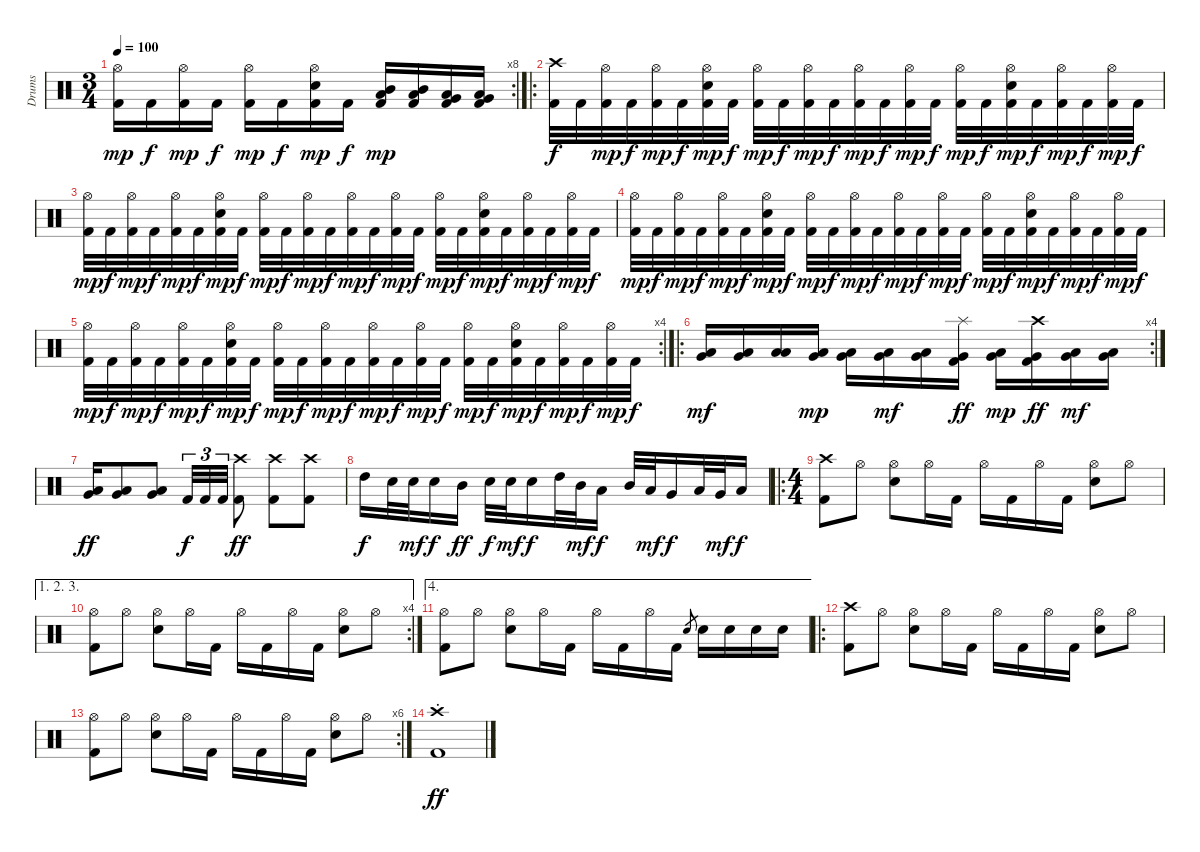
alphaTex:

\track ("Drums" "Drums") {instrument percussion}
\staff {score}
\articulation defaults
\rc 8
\ts (3 4)
\tempo 100
\clef neutral
\ks c
("Hi-Hat (open)" "Kick (hit) 2").16{dy mp} "Kick (hit) 2".16{dy f} ("Hi-Hat (open)" "Kick (hit) 2").16{dy mp} "Kick (hit) 2".16{dy f} ("Hi-Hat (open)" "Kick (hit) 2").16{dy mp} "Kick (hit) 2".16{dy f} ("Hi-Hat (open)" "Electric Snare (hit)" "Kick (hit) 2").16{dy mp} "Kick (hit) 2".16{dy f} ("Mid Tom (hit)" "Low Tom (hit)" "Kick (hit) 2").16{dy mp} ("Mid Tom (hit)" "Low Tom (hit)" "Kick (hit) 2").16 ("Low Tom (hit)" "Very Low Tom (hit)" "Kick (hit) 2").16 ("Very Low Tom (hit)" "Low Floor Tom (hit)" "Kick (hit) 2").16 |
\ro
("Crash high (hit)" "Kick (hit) 2").32{dy f} "Kick (hit) 2".32 ("Hi-Hat (open)" "Kick (hit) 2").32{dy mp} "Kick (hit) 2".32{dy f} ("Hi-Hat (open)" "Kick (hit) 2").32{dy mp} "Kick (hit) 2".32{dy f} ("Hi-Hat (open)" "Electric Snare (hit)" "Kick (hit) 2").32{dy mp} "Kick (hit) 2".32{dy f} ("Hi-Hat (open)" "Kick (hit) 2").32{dy mp} "Kick (hit) 2".32{dy f} ("Hi-Hat (open)" "Kick (hit) 2").32{dy mp} "Kick (hit) 2".32{dy f} ("Hi-Hat (open)" "Kick (hit) 2").32{dy mp} "Kick (hit) 2".32{dy f} ("Hi-Hat (open)" "Kick (hit) 2").32{dy mp} "Kick (hit) 2".32{dy f} ("Hi-Hat (open)" "Kick (hit) 2").32{dy mp} "Kick (hit) 2".32{dy f} ("Hi-Hat (open)" "Electric Snare (hit)" "Kick (hit) 2").32{dy mp} "Kick (hit) 2".32{dy f} ("Hi-Hat (open)" "Kick (hit) 2").32{dy mp} "Kick (hit) 2".32{dy f} ("Hi-Hat (open)" "Kick (hit) 2").32{dy mp} "Kick (hit) 2".32{dy f} |
("Hi-Hat (open)" "Kick (hit) 2").32{dy mp} "Kick (hit) 2".32{dy f} ("Hi-Hat (open)" "Kick (hit) 2").32{dy mp} "Kick (hit) 2".32{dy f} ("Hi-Hat (open)" "Kick (hit) 2").32{dy mp} "Kick (hit) 2".32{dy f} ("Hi-Hat (open)" "Electric Snare (hit)" "Kick (hit) 2").32{dy mp} "Kick (hit) 2".32{dy f} ("Hi-Hat (open)" "Kick (hit) 2").32{dy mp} "Kick (hit) 2".32{dy f} ("Hi-Hat (open)" "Kick (hit) 2").32{dy mp} "Kick (hit) 2".32{dy f} ("Hi-Hat (open)" "Kick (hit) 2").32{dy mp} "Kick (hit) 2".32{dy f} ("Hi-Hat (open)" "Kick (hit) 2").32{dy mp} "Kick (hit) 2".32{dy f} ("Hi-Hat (open)" "Kick (hit) 2").32{dy mp} "Kick (hit) 2".32{dy f} ("Hi-Hat (open)" "Electric Snare (hit)" "Kick (hit) 2").32{dy mp} "Kick (hit) 2".32{dy f} ("Hi-Hat (open)" "Kick (hit) 2").32{dy mp} "Kick (hit) 2".32{dy f} ("Hi-Hat (open)" "Kick (hit) 2").32{dy mp} "Kick (hit) 2".32{dy f} |
("Hi-Hat (open)" "Kick (hit) 2").32{dy mp} "Kick (hit) 2".32{dy f} ("Hi-Hat (open)" "Kick (hit) 2").32{dy mp} "Kick (hit) 2".32{dy f} ("Hi-Hat (open)" "Kick (hit) 2").32{dy mp} "Kick (hit) 2".32{dy f} ("Hi-Hat (open)" "Electric Snare (hit)" "Kick (hit) 2").32{dy mp} "Kick (hit) 2".32{dy f} ("Hi-Hat (open)" "Kick (hit) 2").32{dy mp} "Kick (hit) 2".32{dy f} ("Hi-Hat (open)" "Kick (hit) 2").32{dy mp} "Kick (hit) 2".32{dy f} ("Hi-Hat (open)" "Kick (hit) 2").32{dy mp} "Kick (hit) 2".32{dy f} ("Hi-Hat (open)" "Kick (hit) 2").32{dy mp} "Kick (hit) 2".32{dy f} ("Hi-Hat (open)" "Kick (hit) 2").32{dy mp} "Kick (hit) 2".32{dy f} ("Hi-Hat (open)" "Electric Snare (hit)" "Kick (hit) 2").32{dy mp} "Kick (hit) 2".32{dy f} ("Hi-Hat (open)" "Kick (hit) 2").32{dy mp} "Kick (hit) 2".32{dy f} ("Hi-Hat (open)" "Kick (hit) 2").32{dy mp} "Kick (hit) 2".32{dy f} |
\rc 4
("Hi-Hat (open)" "Kick (hit) 2").32{dy mp} "Kick (hit) 2".32{dy f} ("Hi-Hat (open)" "Kick (hit) 2").32{dy mp} "Kick (hit) 2".32{dy f} ("Hi-Hat (open)" "Kick (hit) 2").32{dy mp} "Kick (hit) 2".32{dy f} ("Hi-Hat (open)" "Electric Snare (hit)" "Kick (hit) 2").32{dy mp} "Kick (hit) 2".32{dy f} ("Hi-Hat (open)" "Kick (hit) 2").32{dy mp} "Kick (hit) 2".32{dy f} ("Hi-Hat (open)" "Kick (hit) 2").32{dy mp} "Kick (hit) 2".32{dy f} ("Hi-Hat (open)" "Kick (hit) 2").32{dy mp} "Kick (hit) 2".32{dy f} ("Hi-Hat (open)" "Kick (hit) 2").32{dy mp} "Kick (hit) 2".32{dy f} ("Hi-Hat (open)" "Kick (hit) 2").32{dy mp} "Kick (hit) 2".32{dy f} ("Hi-Hat (open)" "Electric Snare (hit)" "Kick (hit) 2").32{dy mp} "Kick (hit) 2".32{dy f} ("Hi-Hat (open)" "Kick (hit) 2").32{dy mp} "Kick (hit) 2".32{dy f} ("Hi-Hat (open)" "Kick (hit) 2").32{dy mp} "Kick (hit) 2".32{dy f} |
\ro
\rc 4
("Low Tom (hit)" "Very Low Tom (hit)").16{dy mf} ("Low Tom (hit)" "Very Low Tom (hit)").16 ("Low Tom (hit)" "Low Tom (hit)").16 ("Low Tom (hit)" "Very Low Tom (hit)").16{dy mp} ("Low Tom (hit)" "Very Low Tom (hit)").16 ("Low Tom (hit)" "Very Low Tom (hit)").16{dy mf} ("Low Tom (hit)" "Very Low Tom (hit)").16 ("Splash (hit)" "Very Low Tom (hit)" "Kick (hit) 2").16{dy ff} ("Low Tom (hit)" "Very Low Tom (hit)").16{dy mp} ("Crash high (hit)" "Very Low Tom (hit)" "Kick (hit) 2").16{dy ff} ("Low Tom (hit)" "Very Low Tom (hit)").16{dy mf} ("Low Tom (hit)" "Very Low Tom (hit)").16 |
("Very Low Tom (hit)" "Low Floor Tom (hit)").16{dy ff} ("Very Low Tom (hit)" "Low Floor Tom (hit)").8 ("Very Low Tom (hit)" "Low Floor Tom (hit)").8 "Kick (hit) 2".32{tu (3 2) dy f} "Kick (hit) 2".32{tu (3 2)} "Kick (hit) 2".32{tu (3 2)} ("Crash high (hit)" "Kick (hit) 2").8{dy ff} ("Crash high (hit)" "Kick (hit) 2").8 ("Crash high (hit)" "Kick (hit) 2").8 |
"High Tom (hit)".16{dy f} "Electric Snare (hit)".32 "Electric Snare (hit)".32{dy mf} "Electric Snare (hit)".16{dy f} "Mid Tom (hit)".16{dy ff} "Electric Snare (hit)".32{dy f} "Electric Snare (hit)".32{dy mf} "Electric Snare (hit)".16{dy f} "High Tom (hit)".32 "Mid Tom (hit)".32{dy mf} "Low Tom (hit)".16{dy f} "Mid Tom (hit)".32 "Low Tom (hit)".32{dy mf} "Very Low Tom (hit)".16{dy f} "Low Tom (hit)".32 "Very Low Tom (hit)".32{dy mf} "Low Floor Tom (hit)".16{dy f} |
\ro
\ts (4 4)
("Crash high (hit)" "Kick (hit) 2").8 "Hi-Hat (open)".8 ("Hi-Hat (open)" "Electric Snare (hit)").8 "Hi-Hat (open)".16 "Kick (hit) 2".16 "Hi-Hat (open)".16 "Kick (hit) 2".16 "Hi-Hat (open)".16 "Kick (hit) 2".16 ("Hi-Hat (open)" "Electric Snare (hit)").8 "Hi-Hat (open)".8 |
\ae (1 2 3)
\rc 4
("Hi-Hat (open)" "Kick (hit) 2").8 "Hi-Hat (open)".8 ("Hi-Hat (open)" "Electric Snare (hit)").8 "Hi-Hat (open)".16 "Kick (hit) 2".16 "Hi-Hat (open)".16 "Kick (hit) 2".16 "Hi-Hat (open)".16 "Kick (hit) 2".16 ("Hi-Hat (open)" "Electric Snare (hit)").8 "Hi-Hat (open)".8 |
\ae 4
("Hi-Hat (open)" "Kick (hit) 2").8 "Hi-Hat (open)".8 ("Hi-Hat (open)" "Electric Snare (hit)").8 "Hi-Hat (open)".16 "Kick (hit) 2".16 "Hi-Hat (open)".16 "Kick (hit) 2".16 "Hi-Hat (open)".16 "Kick (hit) 2".16 "Electric Snare (hit)".8{gr} "Electric Snare (hit)".16 "Electric Snare (hit)".16 "Electric Snare (hit)".16 "Electric Snare (hit)".16 |
\ro
("Crash high (hit)" "Kick (hit) 2").8 "Hi-Hat (open)".8 ("Hi-Hat (open)" "Electric Snare (hit)").8 "Hi-Hat (open)".16 "Kick (hit) 2".16 "Hi-Hat (open)".16 "Kick (hit) 2".16 "Hi-Hat (open)".16 "Kick (hit) 2".16 ("Hi-Hat (open)" "Electric Snare (hit)").8 "Hi-Hat (open)".8 |
\rc 6
("Hi-Hat (open)" "Kick (hit) 2").8 "Hi-Hat (open)".8 ("Hi-Hat (open)" "Electric Snare (hit)").8 "Hi-Hat (open)".16 "Kick (hit) 2".16 "Hi-Hat (open)".16 "Kick (hit) 2".16 "Hi-Hat (open)".16 "Kick (hit) 2".16 ("Hi-Hat (open)" "Electric Snare (hit)").8 "Hi-Hat (open)".8 |
("Crash high (hit)"{st} "Kick (hit) 2"{st}).1{dy ff}
